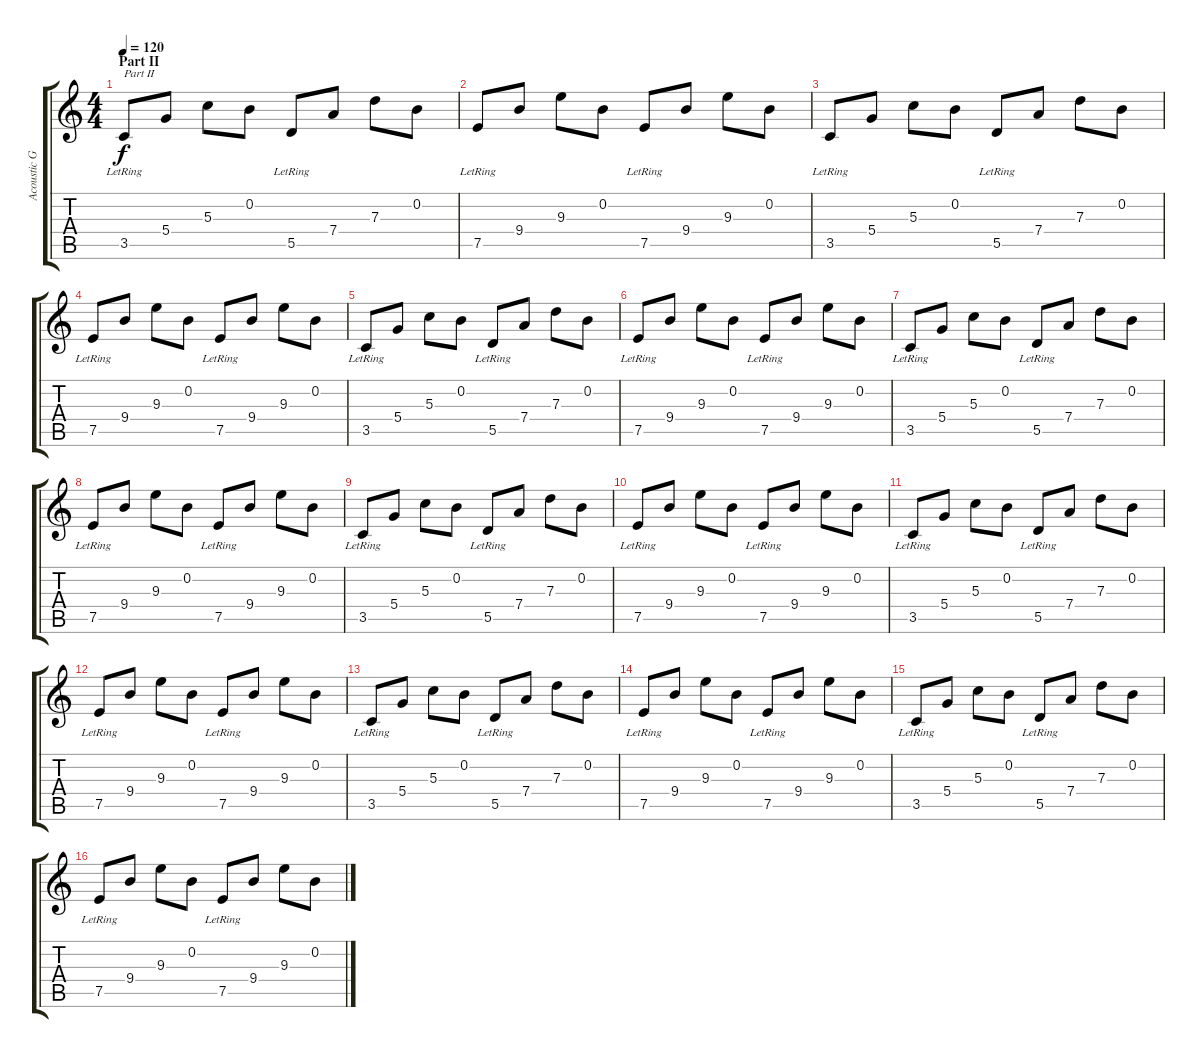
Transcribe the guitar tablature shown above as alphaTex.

\track ("Acoustic Guitar 1" "Acoustic G") {instrument acousticguitarsteel}
\staff {score tabs}
\tuning (E4 B3 G3 D3 A2 E2) {hide}
\ts (4 4)
\section ("" "Part II")
\tempo 120
\clef g2
\ks c
3.5{lr}.8{txt "Part II" dy f volume 13} 5.4.8 5.3.8 0.2.8 5.5{lr}.8 7.4.8 7.3.8 0.2.8 |
7.5{lr}.8 9.4.8 9.3.8 0.2.8 7.5{lr}.8 9.4.8 9.3.8 0.2.8 |
3.5{lr}.8 5.4.8 5.3.8 0.2.8 5.5{lr}.8 7.4.8 7.3.8 0.2.8 |
7.5{lr}.8 9.4.8 9.3.8 0.2.8 7.5{lr}.8 9.4.8 9.3.8 0.2.8 |
3.5{lr}.8 5.4.8 5.3.8 0.2.8 5.5{lr}.8 7.4.8 7.3.8 0.2.8 |
7.5{lr}.8 9.4.8 9.3.8 0.2.8 7.5{lr}.8 9.4.8 9.3.8 0.2.8 |
3.5{lr}.8 5.4.8 5.3.8 0.2.8 5.5{lr}.8 7.4.8 7.3.8 0.2.8 |
7.5{lr}.8 9.4.8 9.3.8 0.2.8 7.5{lr}.8 9.4.8 9.3.8 0.2.8 |
3.5{lr}.8 5.4.8 5.3.8 0.2.8 5.5{lr}.8 7.4.8 7.3.8 0.2.8 |
7.5{lr}.8 9.4.8 9.3.8 0.2.8 7.5{lr}.8 9.4.8 9.3.8 0.2.8 |
3.5{lr}.8 5.4.8 5.3.8 0.2.8 5.5{lr}.8 7.4.8 7.3.8 0.2.8 |
7.5{lr}.8 9.4.8 9.3.8 0.2.8 7.5{lr}.8 9.4.8 9.3.8 0.2.8 |
3.5{lr}.8 5.4.8 5.3.8 0.2.8 5.5{lr}.8 7.4.8 7.3.8 0.2.8 |
7.5{lr}.8 9.4.8 9.3.8 0.2.8 7.5{lr}.8 9.4.8 9.3.8 0.2.8 |
3.5{lr}.8 5.4.8 5.3.8 0.2.8 5.5{lr}.8 7.4.8 7.3.8 0.2.8 |
7.5{lr}.8 9.4.8 9.3.8 0.2.8 7.5{lr}.8 9.4.8 9.3.8 0.2.8
